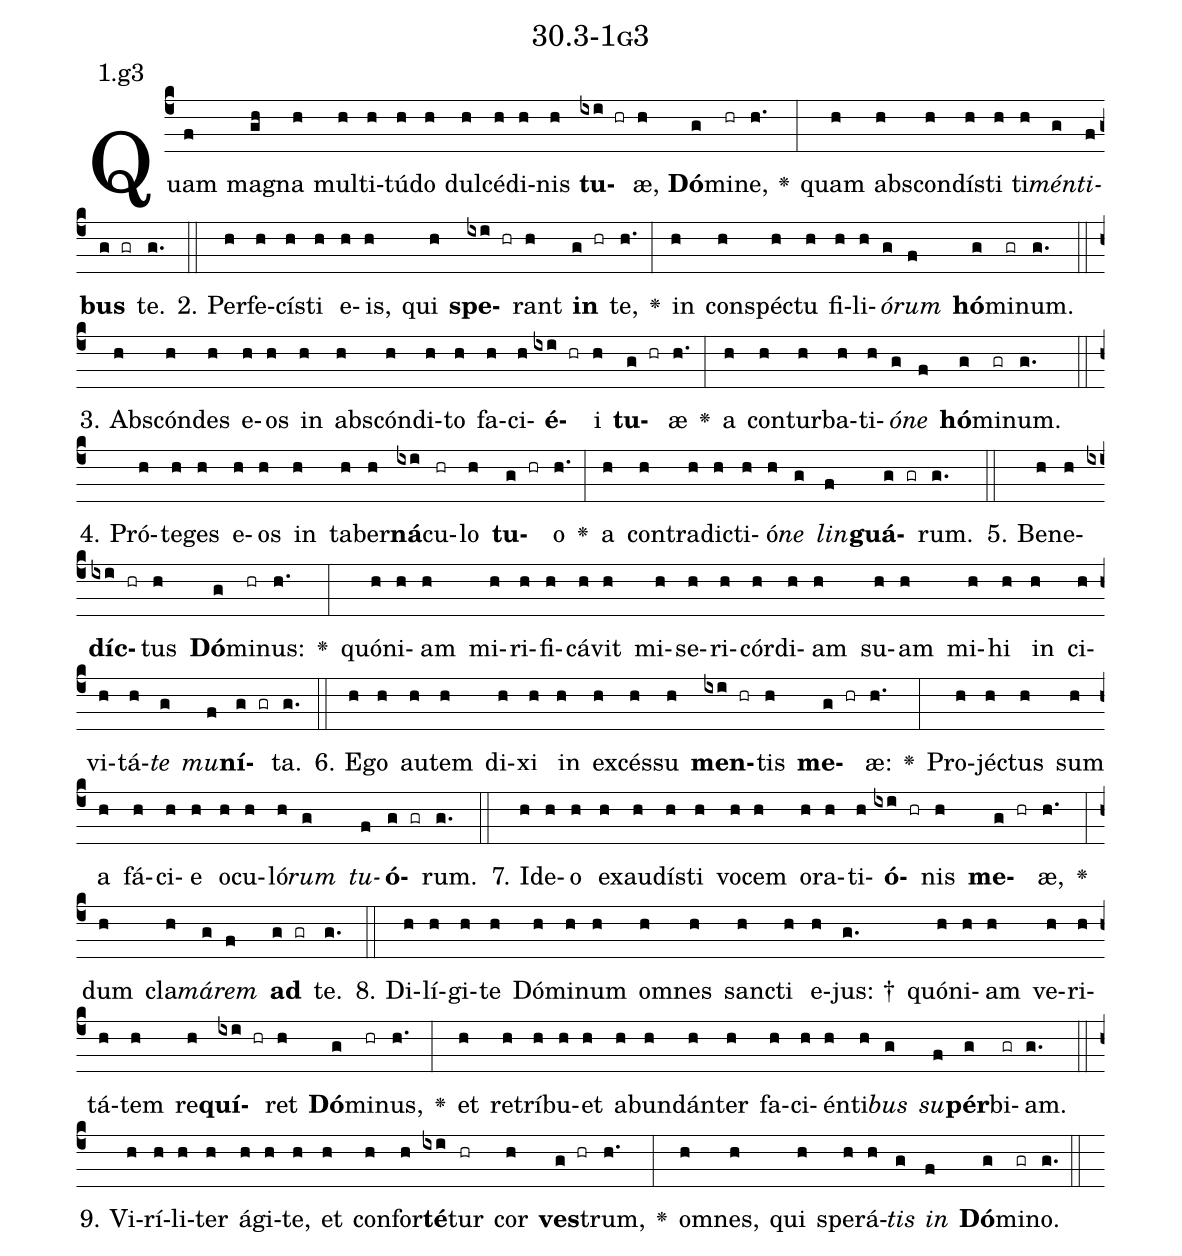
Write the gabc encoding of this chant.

name: 30.3-1g3;
annotation: 1.g3;
%%
(c4)Quam(f) ma(gh)gna(h) mul(h)ti(h)tú(h)do(h) dul(h)cé(h)di(h)nis(h) <b>tu</b>(ixi hr)æ,(h) <b>Dó</b>(g)mi(hr)ne,(h.) <v>\greheightstar</v>(:) quam(h) abs(h)con(h)dís(h)ti(h) ti(h)<i>mén</i>(g)<i>ti</i>(f)<b>bus</b>(g gr) te.(g.) (::)
2. Per(h)fe(h)cís(h)ti(h) e(h)is,(h) qui(h) <b>spe</b>(ixi hr)rant(h) <b>in</b>(g hr) te,(h.) <v>\greheightstar</v>(:) in(h) con(h)spéc(h)tu(h) fi(h)li(h)<i>ó</i>(g)<i>rum</i>(f) <b>hó</b>(g)mi(gr)num.(g.) (::)
3. Abs(h)cón(h)des(h) e(h)os(h) in(h) abs(h)cón(h)di(h)to(h) fa(h)ci(h)<b>é</b>(ixi hr)i(h) <b>tu</b>(g hr)æ(h.) <v>\greheightstar</v>(:) a(h) con(h)tur(h)ba(h)ti(h)<i>ó</i>(g)<i>ne</i>(f) <b>hó</b>(g)mi(gr)num.(g.) (::)
4. Pró(h)te(h)ges(h) e(h)os(h) in(h) ta(h)ber(h)<b>ná</b>(ixi)cu(hr)lo(h) <b>tu</b>(g hr)o(h.) <v>\greheightstar</v>(:) a(h) con(h)tra(h)dic(h)ti(h)ó(h)<i>ne</i>(g) <i>lin</i>(f)<b>guá</b>(g gr)rum.(g.) (::)
5. Be(h)ne(h)<b>díc</b>(ixi hr)tus(h) <b>Dó</b>(g)mi(hr)nus:(h.) <v>\greheightstar</v>(:) quón(h)i(h)am(h) mi(h)ri(h)fi(h)cá(h)vit(h) mi(h)se(h)ri(h)cór(h)di(h)am(h) su(h)am(h) mi(h)hi(h) in(h) ci(h)vi(h)tá(h)<i>te</i>(g) <i>mu</i>(f)<b>ní</b>(g gr)ta.(g.) (::)
6. E(h)go(h) au(h)tem(h) di(h)xi(h) in(h) ex(h)cés(h)su(h) <b>men</b>(ixi hr)tis(h) <b>me</b>(g hr)æ:(h.) <v>\greheightstar</v>(:) Pro(h)jéc(h)tus(h) sum(h) a(h) fá(h)ci(h)e(h) o(h)cu(h)ló(h)<i>rum</i>(g) <i>tu</i>(f)<b>ó</b>(g gr)rum.(g.) (::)
7. Id(h)e(h)o(h) ex(h)au(h)dís(h)ti(h) vo(h)cem(h) o(h)ra(h)ti(h)<b>ó</b>(ixi hr)nis(h) <b>me</b>(g hr)æ,(h.) <v>\greheightstar</v>(:) dum(h) cla(h)<i>má</i>(g)<i>rem</i>(f) <b>ad</b>(g gr) te.(g.) (::)
8. Di(h)lí(h)gi(h)te(h) Dó(h)mi(h)num(h) om(h)nes(h) sanc(h)ti(h) e(h)jus: †(g.) quón(h)i(h)am(h) ve(h)ri(h)tá(h)tem(h) re(h)<b>quí</b>(ixi hr)ret(h) <b>Dó</b>(g)mi(hr)nus,(h.) <v>\greheightstar</v>(:) et(h) re(h)trí(h)bu(h)et(h) ab(h)un(h)dán(h)ter(h) fa(h)ci(h)én(h)ti(h)<i>bus</i>(g) <i>su</i>(f)<b>pér</b>(g)bi(gr)am.(g.) (::)
9. Vi(h)rí(h)li(h)ter(h) á(h)gi(h)te,(h) et(h) con(h)for(h)<b>té</b>(ixi)tur(hr) cor(h) <b>ves</b>(g hr)trum,(h.) <v>\greheightstar</v>(:) om(h)nes,(h) qui(h) spe(h)rá(h)<i>tis</i>(g) <i>in</i>(f) <b>Dó</b>(g)mi(gr)no.(g.) (::)
